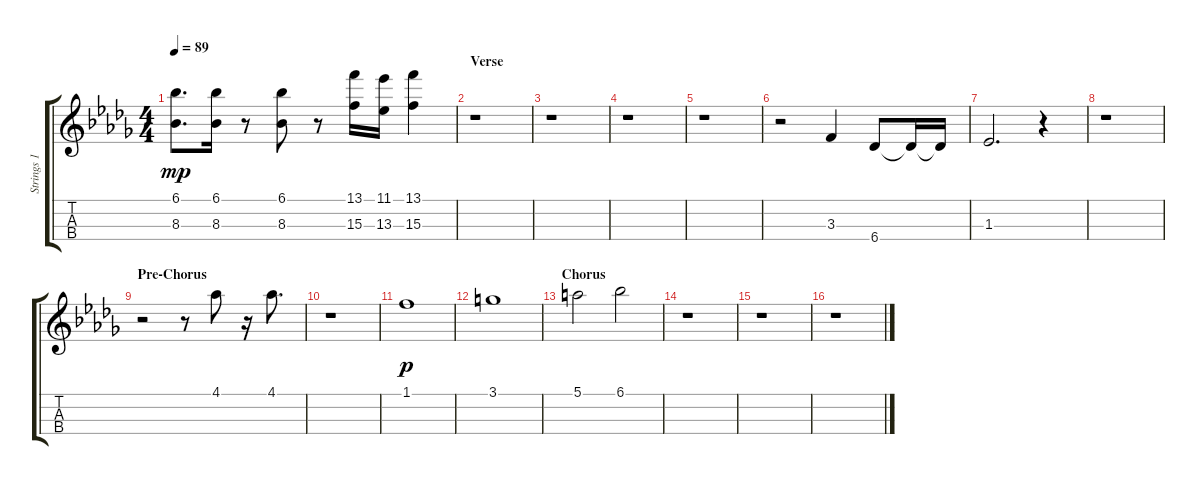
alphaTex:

\track ("Strings 1" "Strings 1") {instrument stringensemble1}
\staff {score tabs}
\tuning (E5 A4 D4 G3) {hide}
\ts (4 4)
\tempo 89
\clef g2
\ks bbminor
(6.1 8.3).8{d dy mp} (6.1 8.3).16 r.8 (6.1 8.3).8 r.8 (13.1 15.3).16 (11.1 13.3).16 (13.1 15.3).4 |
\section ("" "Verse")
r.1 |
r.1 |
r.1 |
r.1 |
r.2 3.3.4 6.4.8 6.4{t}.16 6.4{t}.16 |
1.3.2{d} r.4 |
r.1 |
\section ("" "Pre-Chorus")
r.2 r.8 4.1.8 r.16 4.1.8{d} |
r.1 |
1.1.1{dy p} |
3.1.1 |
\section ("" "Chorus")
5.1.2 6.1.2 |
r.1 |
r.1 |
r.1
